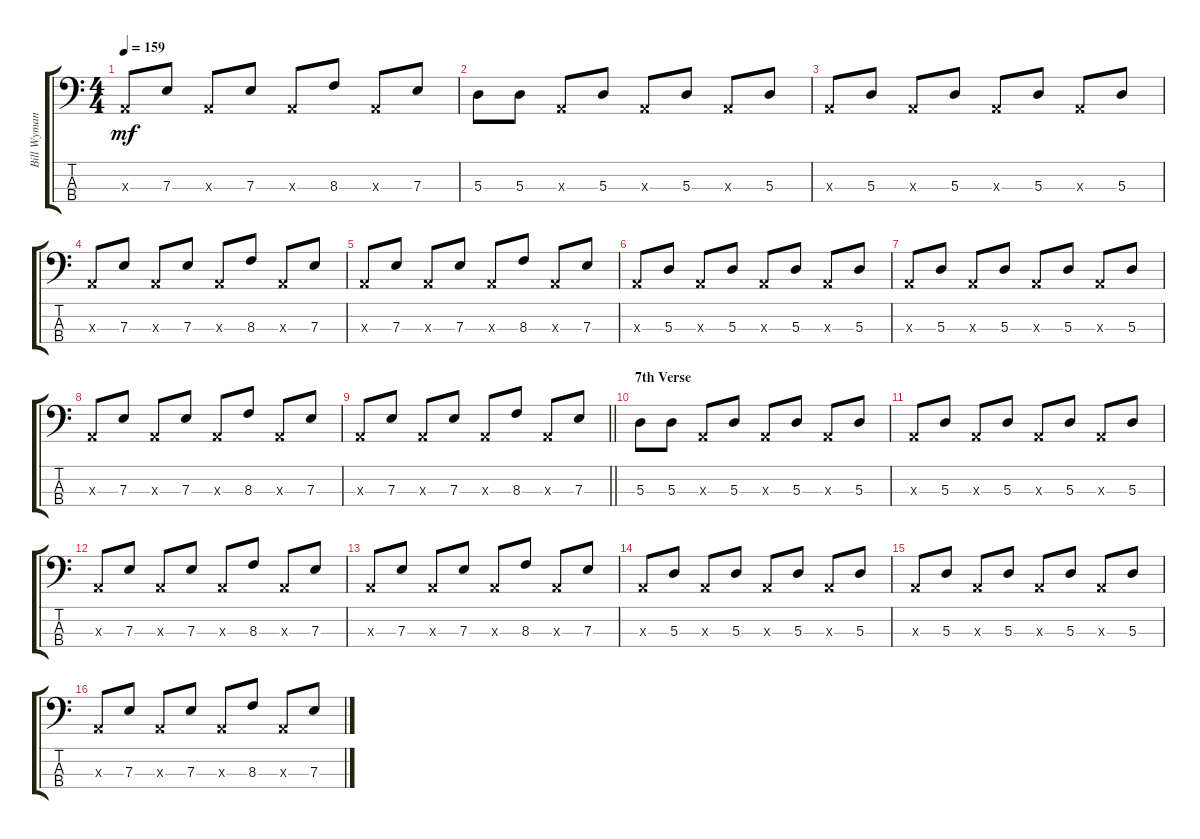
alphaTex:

\track ("Bill Wyman (Bass)" "Bill Wyman") {instrument electricbassfinger}
\staff {score tabs}
\tuning (G2 D2 A1 E1) {hide}
\ts (4 4)
\tempo 159
\clef f4
\ks c
0.3{x}.8{dy mf} 7.3.8 0.3{x}.8 7.3.8 0.3{x}.8 8.3.8 0.3{x}.8 7.3.8 |
5.3.8 5.3.8 0.3{x}.8 5.3.8 0.3{x}.8 5.3.8 0.3{x}.8 5.3.8 |
0.3{x}.8 5.3.8 0.3{x}.8 5.3.8 0.3{x}.8 5.3.8 0.3{x}.8 5.3.8 |
0.3{x}.8 7.3.8 0.3{x}.8 7.3.8 0.3{x}.8 8.3.8 0.3{x}.8 7.3.8 |
0.3{x}.8 7.3.8 0.3{x}.8 7.3.8 0.3{x}.8 8.3.8 0.3{x}.8 7.3.8 |
0.3{x}.8 5.3.8 0.3{x}.8 5.3.8 0.3{x}.8 5.3.8 0.3{x}.8 5.3.8 |
0.3{x}.8 5.3.8 0.3{x}.8 5.3.8 0.3{x}.8 5.3.8 0.3{x}.8 5.3.8 |
0.3{x}.8 7.3.8 0.3{x}.8 7.3.8 0.3{x}.8 8.3.8 0.3{x}.8 7.3.8 |
\barLineRight lightlight
0.3{x}.8 7.3.8 0.3{x}.8 7.3.8 0.3{x}.8 8.3.8 0.3{x}.8 7.3.8 |
\section ("" "7th Verse")
5.3.8 5.3.8 0.3{x}.8 5.3.8 0.3{x}.8 5.3.8 0.3{x}.8 5.3.8 |
0.3{x}.8 5.3.8 0.3{x}.8 5.3.8 0.3{x}.8 5.3.8 0.3{x}.8 5.3.8 |
0.3{x}.8 7.3.8 0.3{x}.8 7.3.8 0.3{x}.8 8.3.8 0.3{x}.8 7.3.8 |
0.3{x}.8 7.3.8 0.3{x}.8 7.3.8 0.3{x}.8 8.3.8 0.3{x}.8 7.3.8 |
0.3{x}.8 5.3.8 0.3{x}.8 5.3.8 0.3{x}.8 5.3.8 0.3{x}.8 5.3.8 |
0.3{x}.8 5.3.8 0.3{x}.8 5.3.8 0.3{x}.8 5.3.8 0.3{x}.8 5.3.8 |
0.3{x}.8 7.3.8 0.3{x}.8 7.3.8 0.3{x}.8 8.3.8 0.3{x}.8 7.3.8
